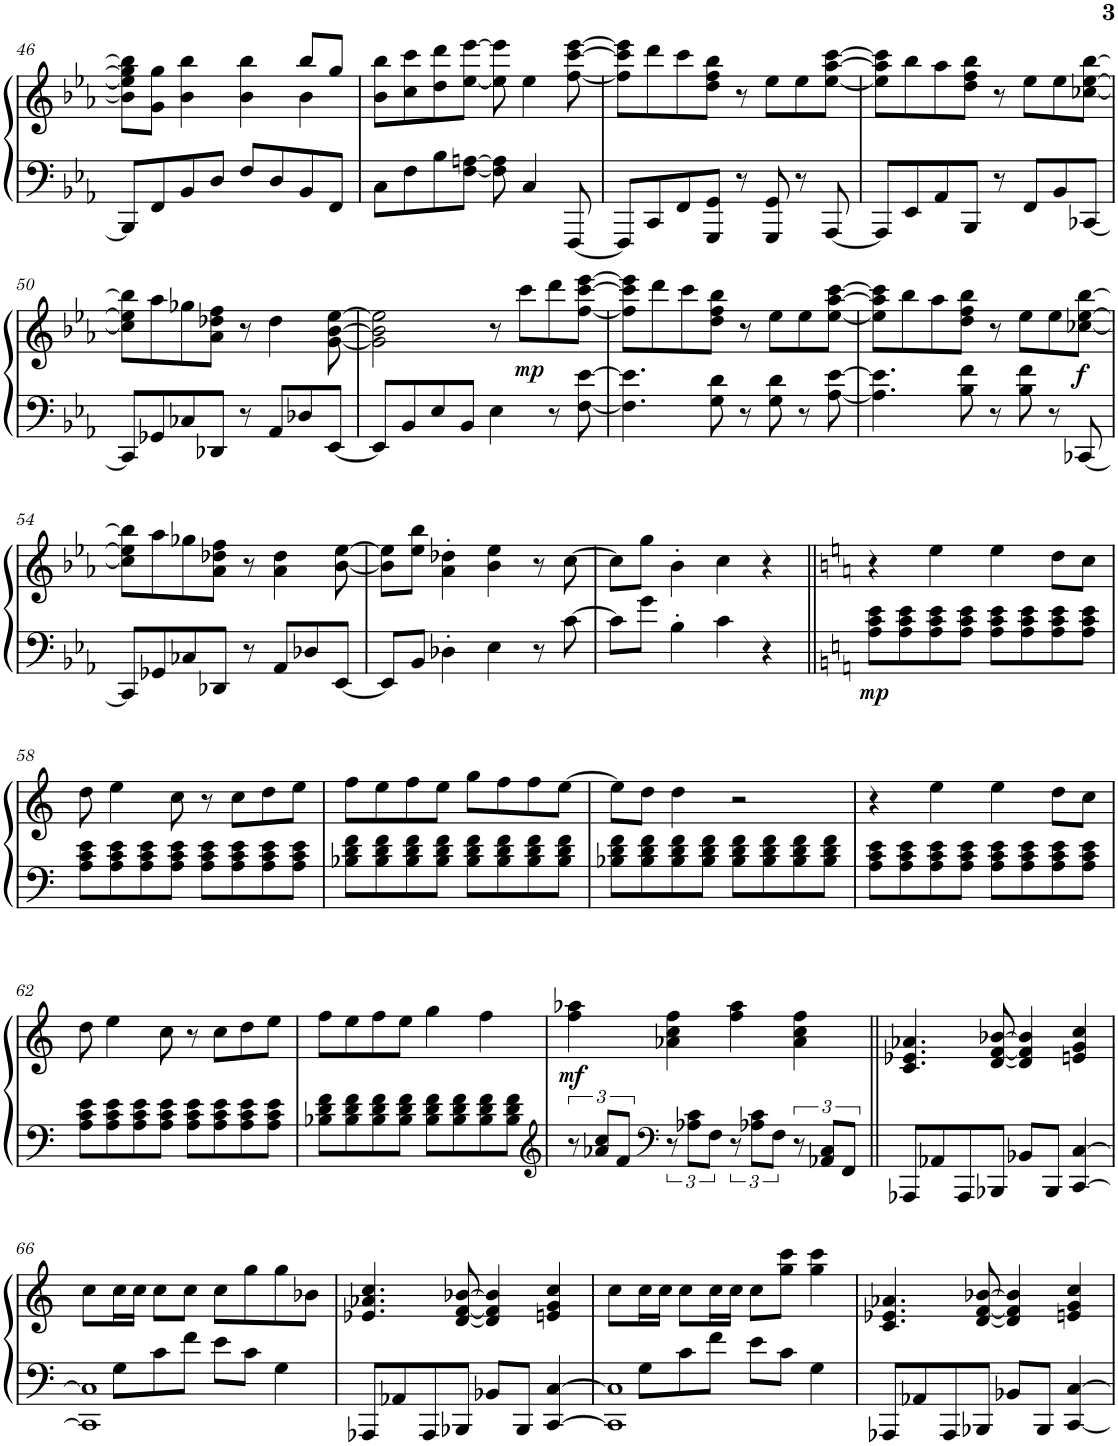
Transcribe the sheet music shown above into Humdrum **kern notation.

**kern	**kern	**dynam
*part1	*part1	*part1
*staff2	*staff1	*staff1/2
*I"Piano	*	*
*I'Pno.	*	*
!!LO:PB:g=z
*clefF4	*clefG2	*
*k[b-e-a-]	*k[b-e-a-]	*
*M4/4	*M4/4	*
=46	=46	=46
*	*^	*
8BBB-/L]	8b-\] 8ee-\] 8gg\] 8bb-\]L	2.ryy	.
8FF/	8g\ 8gg\J	.	.
8BB-/	4b-\ 4bb-\	.	.
8D/J	.	.	.
8F/L	4b-\ 4bb-\	.	.
8D/	.	.	.
8BB-/	8bb-/L	4b-\	.
8FF/J	8gg/J	.	.
*	*v	*v	*
=47	=47	=47
8C\L	8b-\ 8bb-\L	.
8F\	8cc\ 8ccc\	.
8B-\	8dd\ 8ddd\	.
[8F\ [8An\J	[8ee-\ [8eee-\J	.
8F\] 8A\]	8ee-\] 8eee-\]	.
4C/	4ee-\	.
[8FFF/	[8ff\ [8ccc\ [8eee-\	.
=48	=48	=48
8FFF/L]	8ff\] 8ccc\] 8eee-\]L	.
8CC/	8ddd\	.
8FF/	8ccc\	.
8GGG/ 8GG/J	8dd\ 8ff\ 8bb-\J	.
8r	8r	.
8GGG/ 8GG/	8ee-\L	.
8r	8ee-\	.
[8AAA-/	[8ee-\ [8aa-\ [8ccc\J	.
=49	=49	=49
8AAA-/L]	8ee-\] 8aa-\] 8ccc\]L	.
8EE-/	8bb-\	.
8AA-/	8aa-\	.
8BBB-/J	8dd\ 8ff\ 8bb-\J	.
8r	8r	.
8FF/L	8ee-\L	.
8BB-/	8ee-\	.
[8CC-X/J	[8cc-X\ [8ee-\ [8bb-\J	.
!!LO:LB:g=z
=50	=50	=50
8CC-/L]	8cc-\] 8ee-\] 8bb-\]L	.
8GG-X/	8aa-\	.
8C-X/	8gg-X\	.
8DD-X/J	8a-\ 8dd-X\ 8ff\J	.
8r	8r	.
8AA-/L	4dd-\	.
8D-X/	.	.
[8EE-/J	[8g\ [8b-\ [8ee-\	.
=51	=51	=51
8EE-/L]	2g\] 2b-\] 2ee-\]	.
8BB-/	.	.
8E-/	.	.
8BB-/J	.	.
4E-\	8r	.
!	!	!LO:DY:b
.	8ccc\L	mp
8r	8ddd\	.
[8F\ [8e-\	[8ff\ [8ccc\ [8eee-\J	.
=52	=52	=52
4.F\] 4.e-\]	8ff\] 8ccc\] 8eee-\]L	.
.	8ddd\	.
.	8ccc\	.
8G\ 8d\	8dd\ 8ff\ 8bb-\J	.
8r	8r	.
8G\ 8d\	8ee-\L	.
8r	8ee-\	.
[8A-\ [8e-\	[8ee-\ [8aa-\ [8ccc\J	.
=53	=53	=53
4.A-\] 4.e-\]	8ee-\] 8aa-\] 8ccc\]L	.
.	8bb-\	.
.	8aa-\	.
8B-\ 8f\	8dd\ 8ff\ 8bb-\J	.
8r	8r	.
8B-\ 8f\	8ee-\L	.
8r	8ee-\	.
!	!	!LO:DY:b
[8CC-X/	[8cc-X\ [8ee-\ [8bb-\J	f
!!LO:LB:g=z
=54	=54	=54
8CC-/L]	8cc-\] 8ee-\] 8bb-\]L	.
8GG-X/	8aa-\	.
8C-X/	8gg-X\	.
8DD-X/J	8a-\ 8dd-X\ 8ff\J	.
8r	8r	.
8AA-/L	4a-\ 4dd-\	.
8D-X/	.	.
[8EE-/J	[8b-\ [8ee-\	.
=55	=55	=55
8EE-/L]	8b-\] 8ee-\]L	.
8BB-/J	8ee-\ 8bb-\J	.
4D-X'\	4a-\' 4dd-X\'	.
4E-\	4b-\ 4ee-\	.
8r	8r	.
[8c\	[8cc\	.
=56	=56	=56
8c\L]	8cc\L]	.
8g\J	8gg\J	.
4B-'\	4b-'\	.
4c\	4cc\	.
4r	4r	.
=57||	=57||	=57||
*k[]	*k[]	*
!	!	!LO:DY:b=2
8A\ 8c\ 8e\L	4r	mp
8A\ 8c\ 8e\	.	.
8A\ 8c\ 8e\	4ee\	.
8A\ 8c\ 8e\J	.	.
8A\ 8c\ 8e\L	4ee\	.
8A\ 8c\ 8e\	.	.
8A\ 8c\ 8e\	8dd\L	.
8A\ 8c\ 8e\J	8cc\J	.
!!LO:LB:g=z
=58	=58	=58
8A\ 8c\ 8e\L	8dd\	.
8A\ 8c\ 8e\	4ee\	.
8A\ 8c\ 8e\	.	.
8A\ 8c\ 8e\J	8cc\	.
8A\ 8c\ 8e\L	8r	.
8A\ 8c\ 8e\	8cc\L	.
8A\ 8c\ 8e\	8dd\	.
8A\ 8c\ 8e\J	8ee\J	.
=59	=59	=59
8B-X\ 8d\ 8f\L	8ff\L	.
8B-\ 8d\ 8f\	8ee\	.
8B-\ 8d\ 8f\	8ff\	.
8B-\ 8d\ 8f\J	8ee\J	.
8B-\ 8d\ 8f\L	8gg\L	.
8B-\ 8d\ 8f\	8ff\	.
8B-\ 8d\ 8f\	8ff\	.
8B-\ 8d\ 8f\J	[8ee\J	.
=60	=60	=60
8B-X\ 8d\ 8f\L	8ee\L]	.
8B-\ 8d\ 8f\	8dd\J	.
8B-\ 8d\ 8f\	4dd\	.
8B-\ 8d\ 8f\J	.	.
8B-\ 8d\ 8f\L	2r	.
8B-\ 8d\ 8f\	.	.
8B-\ 8d\ 8f\	.	.
8B-\ 8d\ 8f\J	.	.
=61	=61	=61
8A\ 8c\ 8e\L	4r	.
8A\ 8c\ 8e\	.	.
8A\ 8c\ 8e\	4ee\	.
8A\ 8c\ 8e\J	.	.
8A\ 8c\ 8e\L	4ee\	.
8A\ 8c\ 8e\	.	.
8A\ 8c\ 8e\	8dd\L	.
8A\ 8c\ 8e\J	8cc\J	.
!!LO:LB:g=z
=62	=62	=62
8A\ 8c\ 8e\L	8dd\	.
8A\ 8c\ 8e\	4ee\	.
8A\ 8c\ 8e\	.	.
8A\ 8c\ 8e\J	8cc\	.
8A\ 8c\ 8e\L	8r	.
8A\ 8c\ 8e\	8cc\L	.
8A\ 8c\ 8e\	8dd\	.
8A\ 8c\ 8e\J	8ee\J	.
=63	=63	=63
8B-X\ 8d\ 8f\L	8ff\L	.
8B-\ 8d\ 8f\	8ee\	.
8B-\ 8d\ 8f\	8ff\	.
8B-\ 8d\ 8f\J	8ee\J	.
8B-\ 8d\ 8f\L	4gg\	.
8B-\ 8d\ 8f\	.	.
8B-\ 8d\ 8f\	4ff\	.
8B-\ 8d\ 8f\J	.	.
=64	=64	=64
*clefG2	*	*
!	!	!LO:DY:b
12r	4ff\ 4aa-X\	mf
12a-X/ 12cc/L	.	.
12f/J	.	.
*clefF4	*	*
12r	4a-X\ 4cc\ 4ff\	.
12A-X\ 12c\L	.	.
12F\J	.	.
12r	4ff\ 4aa-\	.
12A-X\ 12c\L	.	.
12F\J	.	.
12r	4a-\ 4cc\ 4ff\	.
12AA-X/ 12C/L	.	.
12FF/J	.	.
=65||	=65||	=65||
8AAA-X/L	4.c/ 4.e-X/ 4.a-X/	.
8AA-X/	.	.
8AAA-/	.	.
8BBB-X/J	[8d/ [8f/ [8b-X/	.
8BB-X/L	4d/] 4f/] 4b-/]	.
8BBB-/J	.	.
[4CC/ [4C/	4en/ 4g/ 4cc/	.
!!LO:LB:g=z
=66	=66	=66
*^	*	*
1CC] 1C]	8ryy	8cc\L	.
.	8G\L	16cc\L	.
.	.	16cc\JJ	.
.	8c\	8cc\L	.
.	8f\J	8cc\J	.
.	8e\L	8cc\L	.
.	8c\J	8gg\	.
.	4G\	8gg\	.
.	.	8b-X\J	.
*v	*v	*	*
=67	=67	=67
8AAA-X/L	4.e-X/ 4.a-X/ 4.cc/	.
8AA-X/	.	.
8AAA-/	.	.
8BBB-X/J	[8d/ [8f/ [8b-X/	.
8BB-X/L	4d/] 4f/] 4b-/]	.
8BBB-/J	.	.
[4CC/ [4C/	4en/ 4g/ 4cc/	.
=68	=68	=68
*^	*	*
1CC] 1C]	8ryy	8cc\L	.
.	8G\L	16cc\L	.
.	.	16cc\JJ	.
.	8c\	8cc\L	.
.	8f\J	16cc\L	.
.	.	16cc\JJ	.
.	8e\L	8cc\L	.
.	8c\J	8gg\ 8ccc\J	.
.	4G\	4gg\ 4ccc\	.
*v	*v	*	*
=69	=69	=69
8AAA-X/L	4.c/ 4.e-X/ 4.a-X/	.
8AA-X/	.	.
8AAA-/	.	.
8BBB-X/J	[8d/ [8f/ [8b-X/	.
8BB-X/L	4d/] 4f/] 4b-/]	.
8BBB-/J	.	.
[4CC/ [4C/	4en/ 4g/ 4cc/	.
=	=	=
*-	*-	*-
